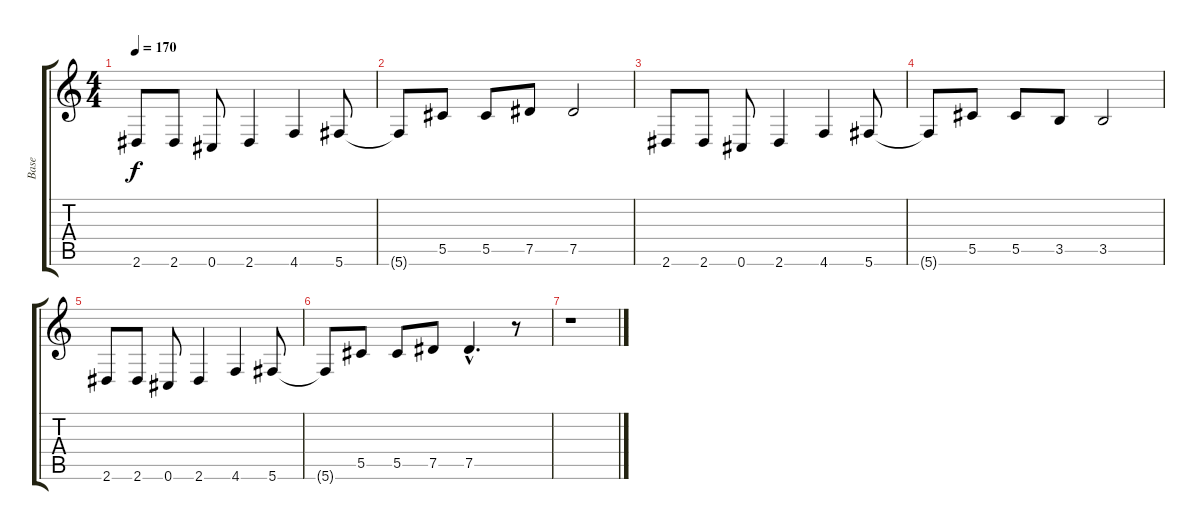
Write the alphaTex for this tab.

\track ("Base" "Base") {instrument electricbasspick}
\staff {score tabs}
\tuning (Eb4 Bb3 Gb3 Db3 Ab2 Db2) {hide}
\ts (4 4)
\tempo 170
\clef g2
\ks c
2.6.8{dy f} 2.6.8 0.6.8 2.6.4 4.6.4 5.6.8 |
5.6{t}.8 5.5.8 5.5.8 7.5.8 7.5.2 |
2.6.8 2.6.8 0.6.8 2.6.4 4.6.4 5.6.8 |
5.6{t}.8 5.5.8 5.5.8 3.5.8 3.5.2 |
2.6.8 2.6.8 0.6.8 2.6.4 4.6.4 5.6.8 |
5.6{t}.8 5.5.8 5.5.8 7.5.8 7.5{hac}.4{d} r.8 |
r.1
